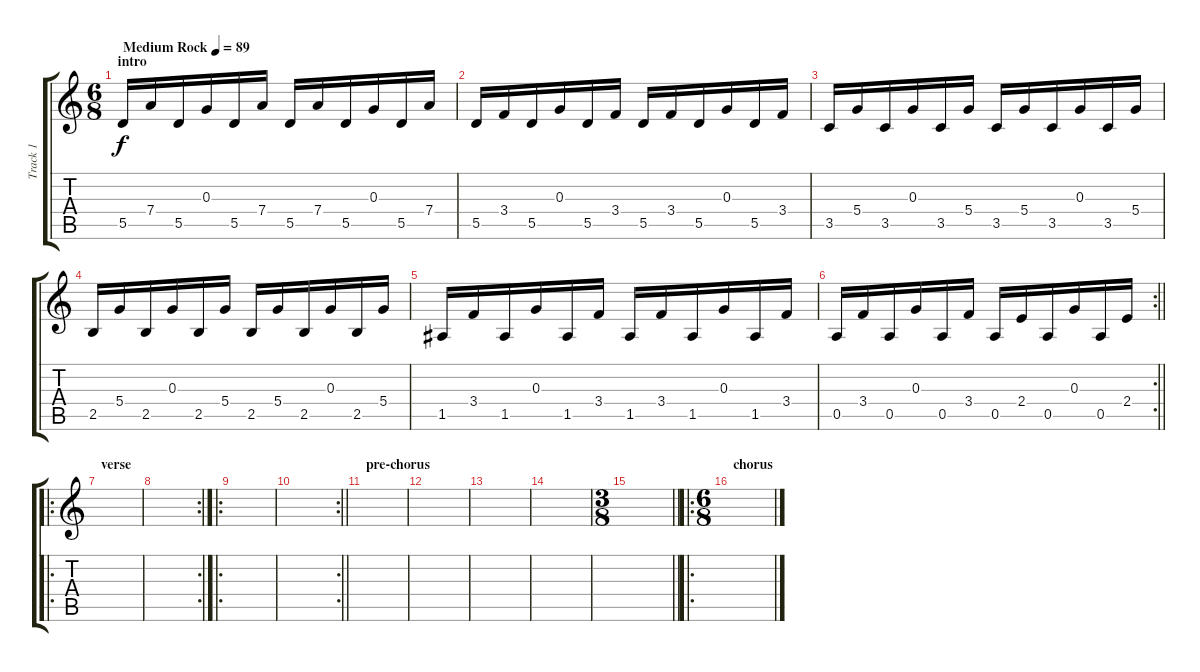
\track ("Track 1" "Track 1") {instrument electricguitarjazz}
\staff {score tabs}
\tuning (E4 B3 G3 D3 A2 D2) {hide}
\ts (6 8)
\section ("" "intro")
\tempo (89 "Medium Rock")
\clef g2
\ks c
5.5.16{dy f instrument electricguitarjazz} 7.4.16 5.5.16 0.3.16 5.5.16 7.4.16 5.5.16 7.4.16 5.5.16 0.3.16 5.5.16 7.4.16 |
5.5.16 3.4.16 5.5.16 0.3.16 5.5.16 3.4.16 5.5.16 3.4.16 5.5.16 0.3.16 5.5.16 3.4.16 |
3.5.16 5.4.16 3.5.16 0.3.16 3.5.16 5.4.16 3.5.16 5.4.16 3.5.16 0.3.16 3.5.16 5.4.16 |
2.5.16 5.4.16 2.5.16 0.3.16 2.5.16 5.4.16 2.5.16 5.4.16 2.5.16 0.3.16 2.5.16 5.4.16 |
1.5.16 3.4.16 1.5.16 0.3.16 1.5.16 3.4.16 1.5.16 3.4.16 1.5.16 0.3.16 1.5.16 3.4.16 |
\rc 2
\barLineRight lightlight
0.5.16 3.4.16 0.5.16 0.3.16 0.5.16 3.4.16 0.5.16 2.4.16 0.5.16 0.3.16 0.5.16 2.4.16 |
\ro
\section ("" "verse")
|
\rc 2
|
\ro
|
\rc 2
\barLineRight lightlight
|
\section ("" "pre-chorus")
|
|
|
|
\ts (3 8)
\barLineRight lightlight
|
\ro
\ts (6 8)
\section ("" "chorus")
